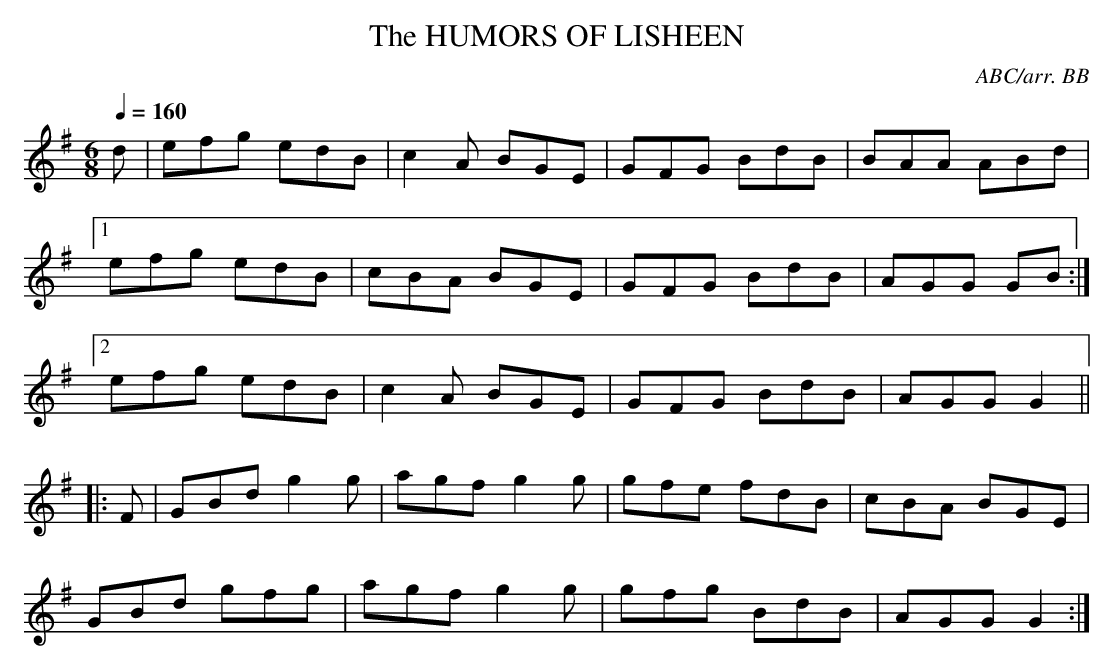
X:1
T:HUMORS OF LISHEEN, The
C:ABC/arr. BB
Q:1/4=160
L:1/8
M:6/8
K:G
d|efg edB|c2A BGE|GFG BdB|BAA ABd |
[1 efg edB|cBA BGE|GFG BdB|AGG GB:|
[2 efg edB|c2A BGE |GFG BdB|AGG G2||
|:F|GBd g2g|agf g2g|gfe fdB|cBA BGE|
GBd gfg|agf g2g|gfg BdB |AGG G2 :|
